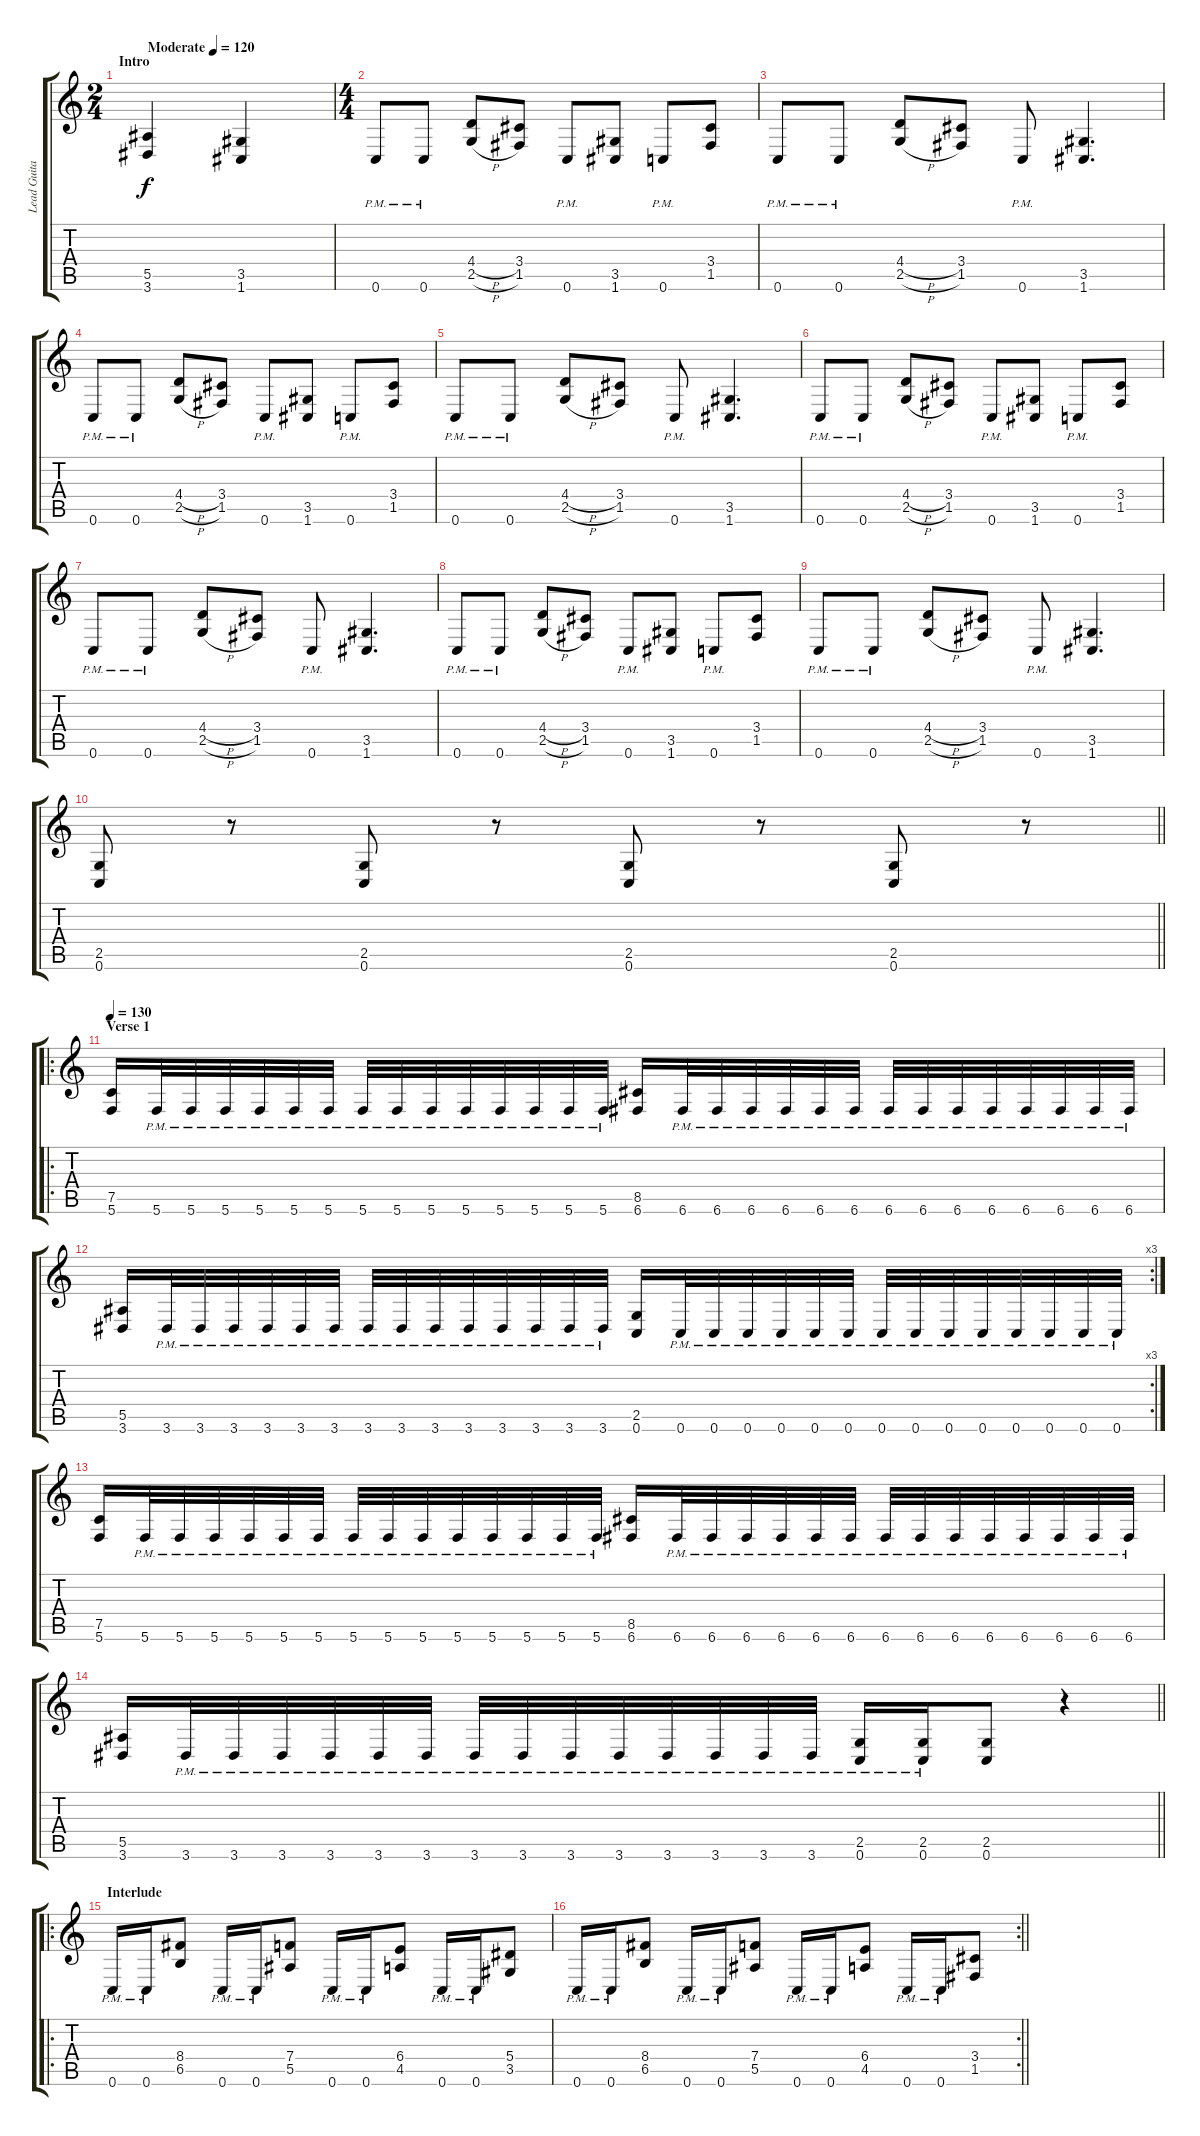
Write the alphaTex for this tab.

\track ("Lead Guitar" "Lead Guita") {instrument distortionguitar}
\staff {score tabs}
\tuning (C4 G3 Eb3 Bb2 F2 C2) {hide}
\ts (2 4)
\section ("" "Intro")
\tempo (120 "Moderate")
\clef g2
\ks c
(5.5 3.6).4{dy f instrument distortionguitar} (3.5 1.6).4 |
\ts (4 4)
0.6{pm}.8 0.6{pm}.8 (4.4{h} 2.5{h}).8 (3.4 1.5).8 0.6{pm}.8 (3.5 1.6).8 0.6{pm}.8 (3.4 1.5).8 |
0.6{pm}.8 0.6{pm}.8 (4.4{h} 2.5{h}).8 (3.4 1.5).8 0.6{pm}.8 (3.5 1.6).4{d} |
0.6{pm}.8 0.6{pm}.8 (4.4{h} 2.5{h}).8 (3.4 1.5).8 0.6{pm}.8 (3.5 1.6).8 0.6{pm}.8 (3.4 1.5).8 |
0.6{pm}.8 0.6{pm}.8 (4.4{h} 2.5{h}).8 (3.4 1.5).8 0.6{pm}.8 (3.5 1.6).4{d} |
0.6{pm}.8 0.6{pm}.8 (4.4{h} 2.5{h}).8 (3.4 1.5).8 0.6{pm}.8 (3.5 1.6).8 0.6{pm}.8 (3.4 1.5).8 |
0.6{pm}.8 0.6{pm}.8 (4.4{h} 2.5{h}).8 (3.4 1.5).8 0.6{pm}.8 (3.5 1.6).4{d} |
0.6{pm}.8 0.6{pm}.8 (4.4{h} 2.5{h}).8 (3.4 1.5).8 0.6{pm}.8 (3.5 1.6).8 0.6{pm}.8 (3.4 1.5).8 |
0.6{pm}.8 0.6{pm}.8 (4.4{h} 2.5{h}).8 (3.4 1.5).8 0.6{pm}.8 (3.5 1.6).4{d} |
\barLineRight lightlight
(2.5 0.6).8 r.8 (2.5 0.6).8 r.8 (2.5 0.6).8 r.8 (2.5 0.6).8 r.8 |
\ro
\section ("" "Verse 1")
\tempo 130
(7.5 5.6).16 5.6{pm}.32 5.6{pm}.32 5.6{pm}.32 5.6{pm}.32 5.6{pm}.32 5.6{pm}.32 5.6{pm}.32 5.6{pm}.32 5.6{pm}.32 5.6{pm}.32 5.6{pm}.32 5.6{pm}.32 5.6{pm}.32 5.6{pm}.32 (8.5 6.6).16 6.6{pm}.32 6.6{pm}.32 6.6{pm}.32 6.6{pm}.32 6.6{pm}.32 6.6{pm}.32 6.6{pm}.32 6.6{pm}.32 6.6{pm}.32 6.6{pm}.32 6.6{pm}.32 6.6{pm}.32 6.6{pm}.32 6.6{pm}.32 |
\rc 3
(5.5 3.6).16 3.6{pm}.32 3.6{pm}.32 3.6{pm}.32 3.6{pm}.32 3.6{pm}.32 3.6{pm}.32 3.6{pm}.32 3.6{pm}.32 3.6{pm}.32 3.6{pm}.32 3.6{pm}.32 3.6{pm}.32 3.6{pm}.32 3.6{pm}.32 (2.5 0.6).16 0.6{pm}.32 0.6{pm}.32 0.6{pm}.32 0.6{pm}.32 0.6{pm}.32 0.6{pm}.32 0.6{pm}.32 0.6{pm}.32 0.6{pm}.32 0.6{pm}.32 0.6{pm}.32 0.6{pm}.32 0.6{pm}.32 0.6{pm}.32 |
(7.5 5.6).16 5.6{pm}.32 5.6{pm}.32 5.6{pm}.32 5.6{pm}.32 5.6{pm}.32 5.6{pm}.32 5.6{pm}.32 5.6{pm}.32 5.6{pm}.32 5.6{pm}.32 5.6{pm}.32 5.6{pm}.32 5.6{pm}.32 5.6{pm}.32 (8.5 6.6).16 6.6{pm}.32 6.6{pm}.32 6.6{pm}.32 6.6{pm}.32 6.6{pm}.32 6.6{pm}.32 6.6{pm}.32 6.6{pm}.32 6.6{pm}.32 6.6{pm}.32 6.6{pm}.32 6.6{pm}.32 6.6{pm}.32 6.6{pm}.32 |
\barLineRight lightlight
(5.5 3.6).16 3.6{pm}.32 3.6{pm}.32 3.6{pm}.32 3.6{pm}.32 3.6{pm}.32 3.6{pm}.32 3.6{pm}.32 3.6{pm}.32 3.6{pm}.32 3.6{pm}.32 3.6{pm}.32 3.6{pm}.32 3.6{pm}.32 3.6{pm}.32 (2.5{pm} 0.6{pm}).16 (2.5{pm} 0.6{pm}).16 (2.5 0.6).8 r.4 |
\ro
\section ("" "Interlude")
0.6{pm}.16 0.6{pm}.16 (8.4 6.5).8 0.6{pm}.16 0.6{pm}.16 (7.4 5.5).8 0.6{pm}.16 0.6{pm}.16 (6.4 4.5).8 0.6{pm}.16 0.6{pm}.16 (5.4 3.5).8 |
\rc 2
\barLineRight lightlight
0.6{pm}.16 0.6{pm}.16 (8.4 6.5).8 0.6{pm}.16 0.6{pm}.16 (7.4 5.5).8 0.6{pm}.16 0.6{pm}.16 (6.4 4.5).8 0.6{pm}.16 0.6{pm}.16 (3.4 1.5).8
